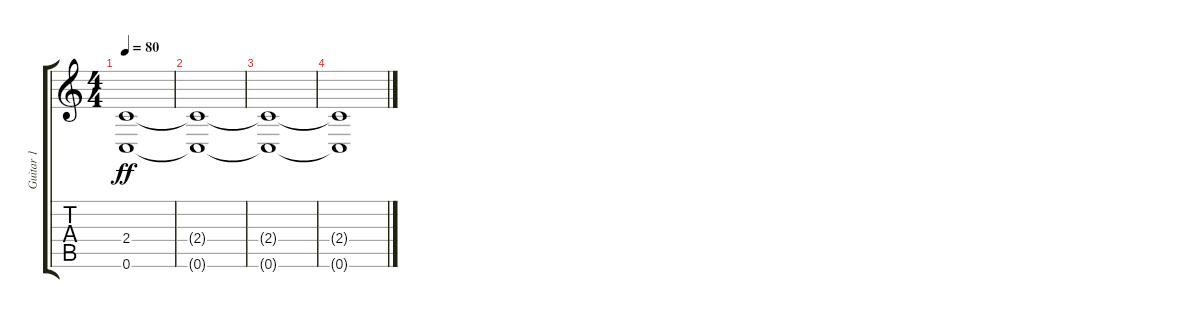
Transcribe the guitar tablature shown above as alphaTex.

\track ("Guitar 1" "Guitar 1") {instrument distortionguitar}
\staff {score tabs}
\tuning (C4 G3 Eb3 Bb2 F2 C2) {hide}
\ts (4 4)
\tempo 80
\clef g2
\ks c
(2.4 0.6).1{dy ff} |
(2.4{t} 0.6{t}).1 |
(2.4{t} 0.6{t}).1 |
(2.4{t} 0.6{t}).1
